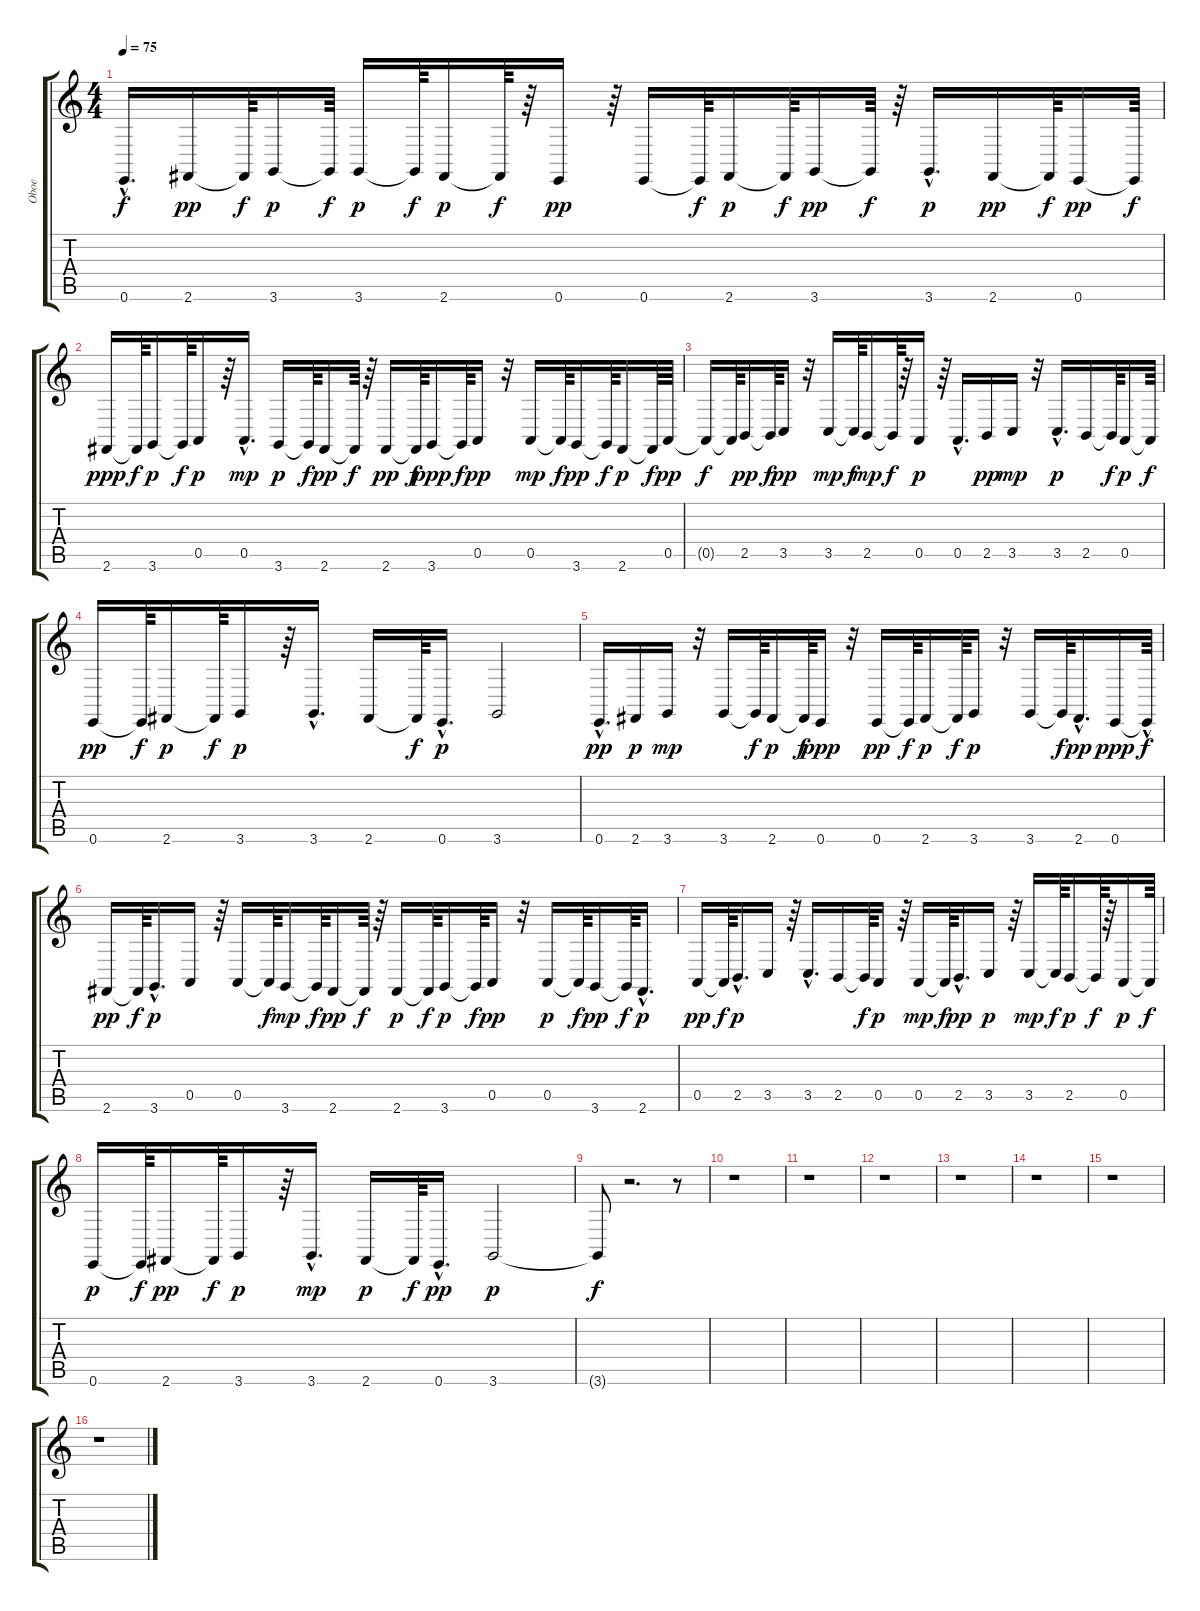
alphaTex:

\track ("Oboe" "Oboe") {instrument oboe}
\staff {score tabs}
\tuning (E4 B3 G3 D3 A2 E2) {hide}
\ts (4 4)
\tempo 75
\clef g2
\ks c
0.6{hac}.16{d dy f instrument oboe} 2.6.16{dy pp} 2.6{t}.64{dy f} 3.6.16{dy p} 3.6{t}.64{dy f} 3.6.16{dy p} 3.6{t}.64{dy f} 2.6.16{dy p} 2.6{t}.64{dy f} r.64 0.6.16{dy pp} r.64 0.6.16 0.6{t}.64{dy f} 2.6.16{dy p} 2.6{t}.64{dy f} 3.6.16{dy pp} 3.6{t}.64{dy f} r.64 3.6{hac}.16{d dy p} 2.6.16{dy pp} 2.6{t}.64{dy f} 0.6.16{dy pp} 0.6{t}.64{dy f} |
2.6.16{dy ppp} 2.6{t}.64{dy f} 3.6.16{dy p} 3.6{t}.64{dy f} 0.5.16{dy p} r.64 0.5{hac}.16{d dy mp} 3.6.16{dy p} 3.6{t}.64{dy f} 2.6.16{dy pp} 2.6{t}.64{dy f} r.64 2.6.16{dy pp} 2.6{t}.64{dy f} 3.6.16{dy ppp} 3.6{t}.64{dy f} 0.5.16{dy pp} r.32 0.5.16{dy mp} 0.5{t}.64{dy f} 3.6.16{dy pp} 3.6{t}.64{dy f} 2.6.16{dy p} 2.6{t}.64{dy f} 0.5.64{dy pp} |
0.5{t}.16{dy f} 0.5{t}.64 2.5.16{dy pp} 2.5{t}.64{dy f} 3.5.16{dy pp} r.32 3.5.16{dy mp} 3.5{t}.64{dy f} 2.5.16{dy mp} 2.5{t}.64{dy f} r.64 0.5.16{dy p} r.64 0.5{hac}.16{d} 2.5.16{dy pp} 3.5.16{dy mp} r.32 3.5{hac}.16{d dy p} 2.5.16 2.5{t}.64{dy f} 0.5.16{dy p} 0.5{t}.64{dy f} |
0.6.16{dy pp} 0.6{t}.64{dy f} 2.6.16{dy p} 2.6{t}.64{dy f} 3.6.16{dy p} r.64 3.6{hac}.16{d} 2.6.16 2.6{t}.64{dy f} 0.6{hac}.16{d dy p} 3.6.2 |
0.6{hac}.16{d dy pp} 2.6.16{dy p} 3.6.16{dy mp} r.32 3.6.16 3.6{t}.64{dy f} 2.6.16{dy p} 2.6{t}.64{dy f} 0.6.16{dy ppp} r.32 0.6.16{dy pp} 0.6{t}.64{dy f} 2.6.16{dy p} 2.6{t}.64{dy f} 3.6.16{dy p} r.32 3.6.16 3.6{t}.64{dy f} 2.6{hac}.16{d dy pp} 0.6.16{dy ppp} 0.6{hac t}.64{dy f} |
2.6.16{dy pp} 2.6{t}.64{dy f} 3.6{hac}.16{d dy p} 0.5.16 r.64 0.5.16 0.5{t}.64{dy f} 3.6.16{dy mp} 3.6{t}.64{dy f} 2.6.16{dy pp} 2.6{t}.64{dy f} r.64 2.6.16{dy p} 2.6{t}.64{dy f} 3.6.16{dy p} 3.6{t}.64{dy f} 0.5.16{dy pp} r.32 0.5.16{dy p} 0.5{t}.64{dy f} 3.6.16{dy pp} 3.6{t}.64{dy f} 2.6{hac}.16{d dy p} |
0.5.16{dy pp} 0.5{t}.64{dy f} 2.5{hac}.16{d dy p} 3.5.16 r.64 3.5{hac}.16{d} 2.5.16 2.5{t}.64{dy f} 0.5.16{dy p} r.64 0.5.16{dy mp} 0.5{t}.64{dy f} 2.5{hac}.16{d dy pp} 3.5.16{dy p} r.64 3.5.16{dy mp} 3.5{t}.64{dy f} 2.5.16{dy p} 2.5{t}.64{dy f} r.64 0.5.16{dy p} 0.5{t}.64{dy f} |
0.6.16{dy p} 0.6{t}.64{dy f} 2.6.16{dy pp} 2.6{t}.64{dy f} 3.6.16{dy p} r.64 3.6{hac}.16{d dy mp} 2.6.16{dy p} 2.6{t}.64{dy f} 0.6{hac}.16{d dy pp} 3.6.2{dy p} |
3.6{t}.8{dy f} r.2{d} r.8 |
r.1 |
r.1 |
r.1 |
r.1 |
r.1 |
r.1 |
r.1
